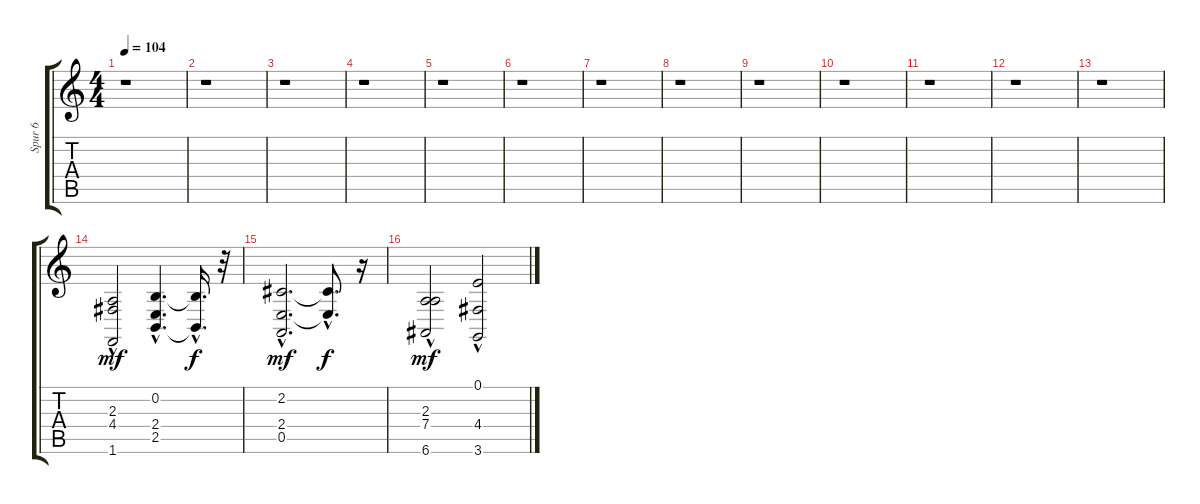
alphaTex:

\track ("Spur 6" "Spur 6") {instrument pad8sweep}
\staff {score tabs}
\tuning (E4 B3 G3 D3 A2 E2) {hide}
\ts (4 4)
\tempo 104
\clef g2
\ks c
r.1{dy mf instrument pad8sweep} |
r.1 |
r.1 |
r.1 |
r.1 |
r.1 |
r.1 |
r.1 |
r.1 |
r.1 |
r.1 |
r.1 |
r.1 |
(2.3 4.4{hac} 1.6).2 (0.2{hac} 2.4 2.5{hac}).4{d} (0.2{t} 2.5{hac t}).16{d dy f} r.32 |
(2.2{hac} 2.4{hac} 0.5).2{d dy mf} (2.2{hac t} 2.4{t}).8{d dy f} r.16 |
(2.3 7.4 6.6{hac}).2{dy mf} (0.1 4.4 3.6{hac}).2
